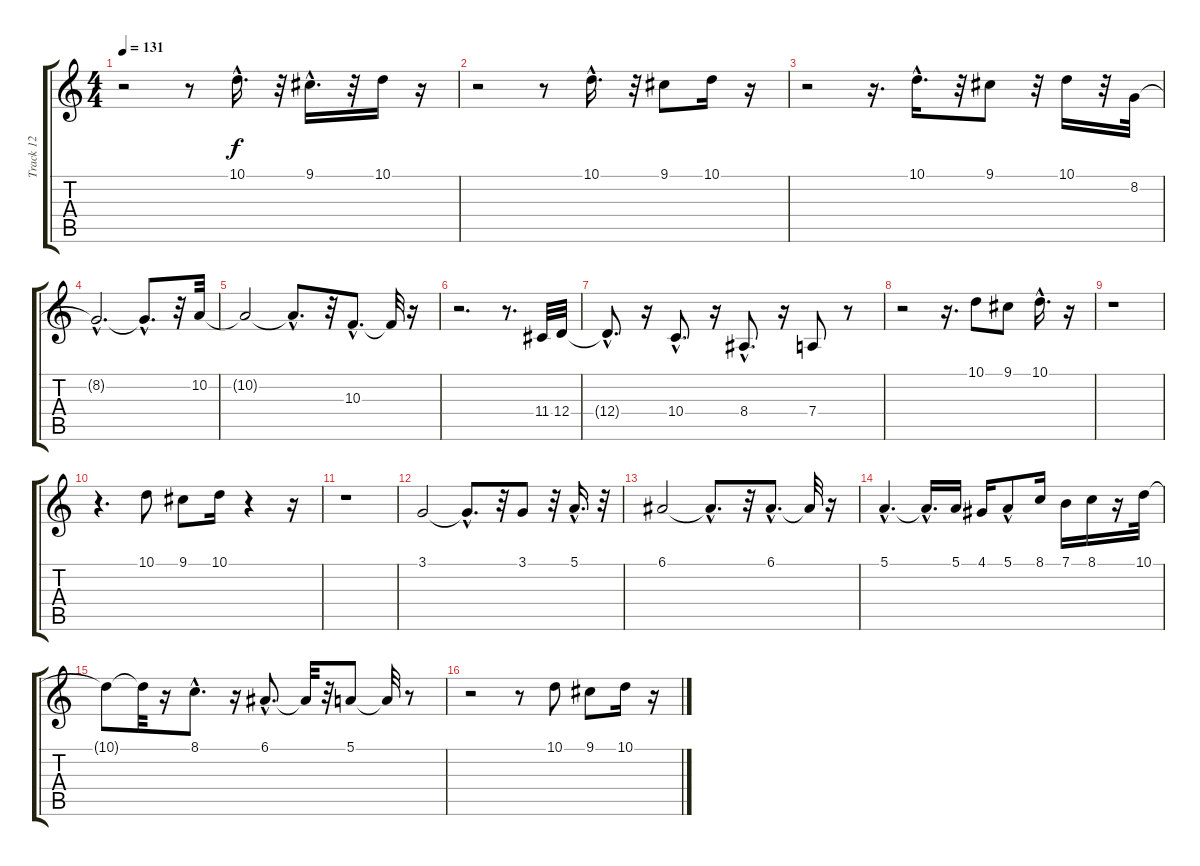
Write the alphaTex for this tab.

\track ("Track 12" "Track 12") {instrument viola}
\staff {score tabs}
\tuning (E4 B3 G3 D3 A2 E2) {hide}
\ts (4 4)
\tempo 131
\clef g2
\ks c
r.2{dy f} r.8 10.1{hac}.16{d} r.32 9.1{hac}.16{d} r.32 10.1.16 r.16 |
r.2 r.8 10.1{hac}.16{d} r.32 9.1.8 10.1.16 r.16 |
r.2 r.16{d} 10.1{hac}.16{d} r.32 9.1.8 r.32 10.1.16 r.32 8.2.32 |
8.2{hac t}.2{d} 8.2{hac t}.8{d} r.32 10.2.32 |
10.2{t}.2 10.2{hac t}.8{d} r.32 10.3{hac}.8{d} 10.3{t}.32 r.16 |
r.2{d} r.8{d} 11.4.32 12.4.32 |
12.4{hac t}.8{d} r.16 10.4{hac}.8{d} r.16 8.4{hac}.8{d} r.16 7.4.8 r.8 |
r.2 r.16{d} 10.1.8 9.1.8 10.1{hac}.16{d} r.16 |
r.1 |
r.4{d} 10.1.8 9.1.8 10.1.16 r.4 r.16 |
r.1 |
3.1.2 3.1{hac t}.8{d} r.32 3.1.8 r.32 5.1{hac}.16{d} r.32 |
6.1.2 6.1{hac t}.8{d} r.32 6.1{hac}.8{d} 6.1{t}.32 r.16 |
5.1{hac}.4{d} 5.1{hac t}.16{d} 5.1.16 4.1.16 5.1{hac}.8 8.1.16 7.1.16 8.1.16 r.16 10.1.32 |
10.1{t}.8 10.1{t}.32 r.16 8.1{hac}.8{d} r.16 6.1{hac}.8{d} 6.1{t}.32 r.32 5.1.8 5.1{t}.32 r.8 |
r.2 r.8 10.1.8 9.1.8 10.1.16 r.16
